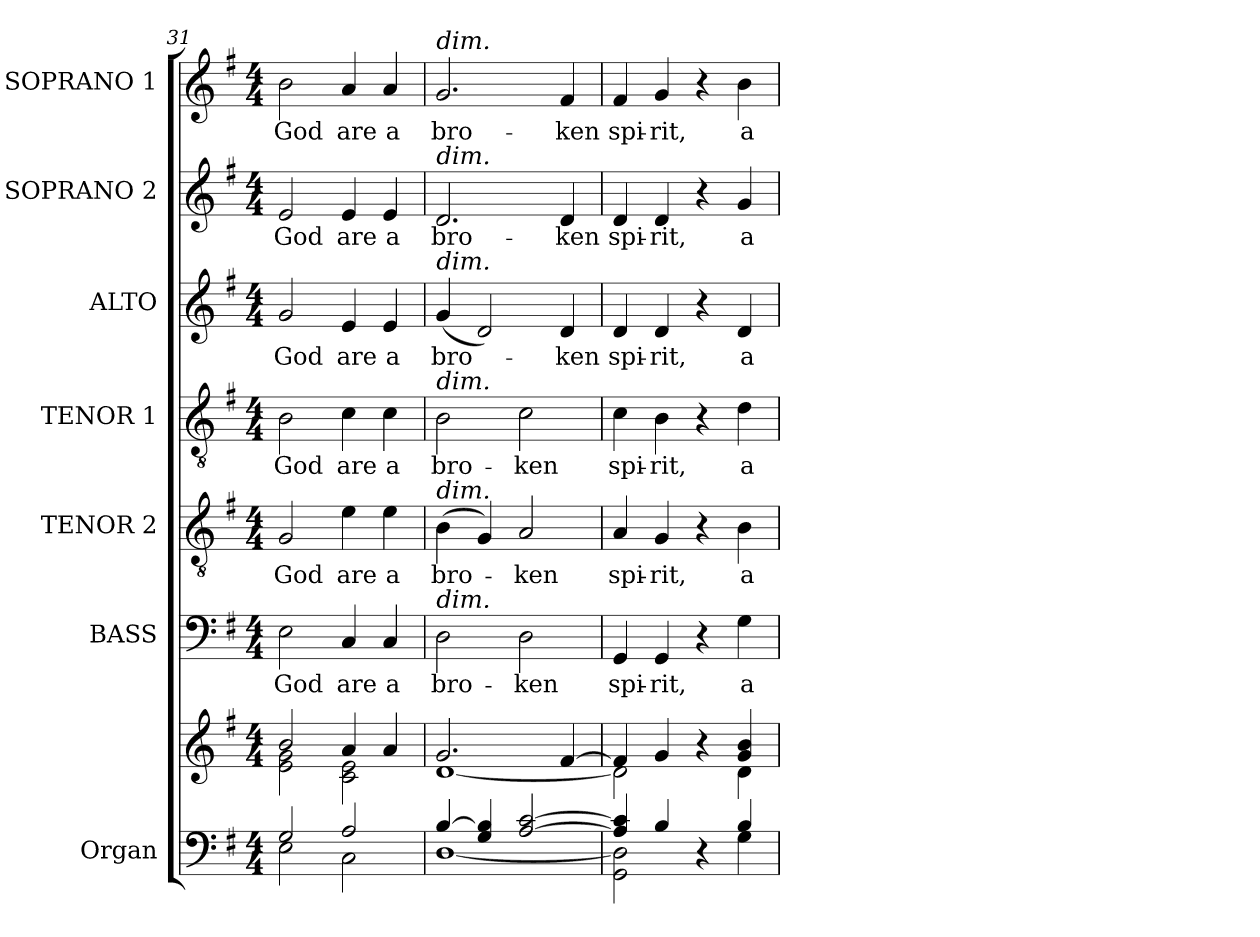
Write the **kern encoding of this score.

**kern	**kern	**kern	**text	**kern	**text	**kern	**text	**kern	**text	**kern	**text	**kern	**text
*part7	*part7	*part6	*part6	*part5	*part5	*part4	*part4	*part3	*part3	*part2	*part2	*part1	*part1
*staff8	*staff7	*staff6	*staff6	*staff5	*staff5	*staff4	*staff4	*staff3	*staff3	*staff2	*staff2	*staff1	*staff1
*I"Organ	*	*I"BASS	*	*I"TENOR 2	*	*I"TENOR 1	*	*I"ALTO	*	*I"SOPRANO 2	*	*I"SOPRANO 1	*
*I'Org.	*	*I'B.	*	*I'T2.	*	*I'T1.	*	*I'A.	*	*I'S2.	*	*I'S1.	*
*clefF4	*clefG2	*clefF4	*	*clefGv2	*	*clefGv2	*	*clefG2	*	*clefG2	*	*clefG2	*
*	*	*	*	*ITrd7c12	*	*ITrd7c12	*	*	*	*	*	*	*
*k[f#]	*k[f#]	*k[f#]	*	*k[f#]	*	*k[f#]	*	*k[f#]	*	*k[f#]	*	*k[f#]	*
*G:	*G:	*G:	*	*G:	*	*G:	*	*G:	*	*G:	*	*G:	*
*M4/4	*M4/4	*M4/4	*	*M4/4	*	*M4/4	*	*M4/4	*	*M4/4	*	*M4/4	*
=31	=31	=31	=31	=31	=31	=31	=31	=31	=31	=31	=31	=31	=31
*^	*^	*	*	*	*	*	*	*	*	*	*	*	*
!	!	!	!	!	!LO:LY:b:color=#000000	!	!	!	!	!	!	!	!	!	!
!	!	!	!	!	!	!	!LO:LY:b:color=#000000	!	!	!	!	!	!	!	!
!	!	!	!	!	!	!	!	!	!LO:LY:b:color=#000000	!	!	!	!	!	!
!	!	!	!	!	!	!	!	!	!	!	!LO:LY:b:color=#000000	!	!	!	!
!	!	!	!	!	!	!	!	!	!	!	!	!	!LO:LY:b:color=#000000	!	!
!	!	!	!	!	!	!	!	!	!	!	!	!	!	!	!LO:LY:b:color=#000000
2Gi/	2Ei\	2bi/	2ei\ 2gi	2Ei\	God	2GGi/	God	2BBi\	God	2gi/	God	2ei/	God	2bi\	God
!	!	!	!	!	!LO:LY:b:color=#000000	!	!	!	!	!	!	!	!	!	!
!	!	!	!	!	!	!	!LO:LY:b:color=#000000	!	!	!	!	!	!	!	!
!	!	!	!	!	!	!	!	!	!LO:LY:b:color=#000000	!	!	!	!	!	!
!	!	!	!	!	!	!	!	!	!	!	!LO:LY:b:color=#000000	!	!	!	!
!	!	!	!	!	!	!	!	!	!	!	!	!	!LO:LY:b:color=#000000	!	!
!	!	!	!	!	!	!	!	!	!	!	!	!	!	!	!LO:LY:b:color=#000000
2Ai/	2Ci\	4ai/	2ci\ 2ei	4Ci/	are	4Ei\	are	4Ci\	are	4ei/	are	4ei/	are	4ai/	are
!	!	!	!	!	!LO:LY:b:color=#000000	!	!	!	!	!	!	!	!	!	!
!	!	!	!	!	!	!	!LO:LY:b:color=#000000	!	!	!	!	!	!	!	!
!	!	!	!	!	!	!	!	!	!LO:LY:b:color=#000000	!	!	!	!	!	!
!	!	!	!	!	!	!	!	!	!	!	!LO:LY:b:color=#000000	!	!	!	!
!	!	!	!	!	!	!	!	!	!	!	!	!	!LO:LY:b:color=#000000	!	!
!	!	!	!	!	!	!	!	!	!	!	!	!	!	!	!LO:LY:b:color=#000000
.	.	4ai/	.	4Ci/	a	4Ei\	a	4Ci\	a	4ei/	a	4ei/	a	4ai/	a
=32	=32	=32	=32	=32	=32	=32	=32	=32	=32	=32	=32	=32	=32	=32	=32
!	!	!	!	!	!LO:LY:b:color=#000000	!	!	!	!	!	!	!	!	!	!
!	!	!	!	!	!	!	!LO:LY:b:color=#000000	!	!	!	!	!	!	!	!
!	!	!	!	!	!	!	!	!	!LO:LY:b:color=#000000	!	!	!	!	!	!
!	!	!	!	!	!	!	!	!	!	!	!LO:LY:b:color=#000000	!	!	!	!
!	!	!	!	!	!	!	!	!	!	!	!	!	!LO:LY:b:color=#000000	!	!
!	!	!	!	!	!	!	!	!	!	!	!	!	!	!LO:TX:a:i:t=dim.	!
!	!	!	!	!	!	!	!	!	!	!	!	!LO:TX:a:i:t=dim.	!	!	!
!	!	!	!	!	!	!	!	!	!	!LO:TX:a:i:t=dim.	!	!	!	!	!
!	!	!	!	!	!	!	!	!LO:TX:a:i:t=dim.	!	!	!	!	!	!	!
!	!	!	!	!	!	!LO:TX:a:i:t=dim.	!	!	!	!	!	!	!	!	!
!	!	!	!	!LO:TX:a:i:t=dim.	!	!	!	!	!	!	!	!	!	!	!
!	!	!	!	!	!	!	!	!	!	!	!	!	!	!	!LO:LY:b:color=#000000
[4Bi/	[1Di	2.gi/	[1di	2Di\	bro-	(4BBi\	bro-	2BBi\	bro-	(4gi/	bro-	2.di/	bro-	2.gi/	bro-
4Gi/ 4Bi]	.	.	.	.	.	4GGi/)	.	.	.	2di/)	.	.	.	.	.
!	!	!	!	!	!LO:LY:b:color=#000000	!	!	!	!	!	!	!	!	!	!
!	!	!	!	!	!	!	!LO:LY:b:color=#000000	!	!	!	!	!	!	!	!
!	!	!	!	!	!	!	!	!	!LO:LY:b:color=#000000	!	!	!	!	!	!
[2Ai/ [2ci	.	.	.	2Di\	-ken	2AAi/	-ken	2Ci\	-ken	.	.	.	.	.	.
!	!	!	!	!	!	!	!	!	!	!	!LO:LY:b:color=#000000	!	!	!	!
!	!	!	!	!	!	!	!	!	!	!	!	!	!LO:LY:b:color=#000000	!	!
!	!	!	!	!	!	!	!	!	!	!	!	!	!	!	!LO:LY:b:color=#000000
.	.	[4f#i/	.	.	.	.	.	.	.	4di/	-ken	4di/	-ken	4f#i/	-ken
=33	=33	=33	=33	=33	=33	=33	=33	=33	=33	=33	=33	=33	=33	=33	=33
!	!	!	!	!	!LO:LY:b:color=#000000	!	!	!	!	!	!	!	!	!	!
!	!	!	!	!	!	!	!LO:LY:b:color=#000000	!	!	!	!	!	!	!	!
!	!	!	!	!	!	!	!	!	!LO:LY:b:color=#000000	!	!	!	!	!	!
!	!	!	!	!	!	!	!	!	!	!	!LO:LY:b:color=#000000	!	!	!	!
!	!	!	!	!	!	!	!	!	!	!	!	!	!LO:LY:b:color=#000000	!	!
!	!	!	!	!	!	!	!	!	!	!	!	!	!	!	!LO:LY:b:color=#000000
4Ai/] 4ci]	2GGi\ 2Di]	4f#i/]	2di\]	4GGi/	spi-	4AAi/	spi-	4Ci\	spi-	4di/	spi-	4di/	spi-	4f#i/	spi-
!	!	!	!	!	!LO:LY:b:color=#000000	!	!	!	!	!	!	!	!	!	!
!	!	!	!	!	!	!	!LO:LY:b:color=#000000	!	!	!	!	!	!	!	!
!	!	!	!	!	!	!	!	!	!LO:LY:b:color=#000000	!	!	!	!	!	!
!	!	!	!	!	!	!	!	!	!	!	!LO:LY:b:color=#000000	!	!	!	!
!	!	!	!	!	!	!	!	!	!	!	!	!	!LO:LY:b:color=#000000	!	!
!	!	!	!	!	!	!	!	!	!	!	!	!	!	!	!LO:LY:b:color=#000000
4Bi/	.	4gi/	.	4GGi/	-rit,	4GGi/	-rit,	4BBi\	-rit,	4di/	-rit,	4di/	-rit,	4gi/	-rit,
4r	4ryy	4r	4ryy	4r	.	4r	.	4r	.	4r	.	4r	.	4r	.
!	!	!	!	!	!LO:LY:b:color=#000000	!	!	!	!	!	!	!	!	!	!
!	!	!	!	!	!	!	!LO:LY:b:color=#000000	!	!	!	!	!	!	!	!
!	!	!	!	!	!	!	!	!	!LO:LY:b:color=#000000	!	!	!	!	!	!
!	!	!	!	!	!	!	!	!	!	!	!LO:LY:b:color=#000000	!	!	!	!
!	!	!	!	!	!	!	!	!	!	!	!	!	!LO:LY:b:color=#000000	!	!
!	!	!	!	!	!	!	!	!	!	!	!	!	!	!	!LO:LY:b:color=#000000
4Bi/	4Gi\	4gi/ 4bi	4di\	4Gi\	a	4BBi\	a	4Di\	a	4di/	a	4gi/	a	4bi\	a
*v	*v	*	*	*	*	*	*	*	*	*	*	*	*	*	*
*	*v	*v	*	*	*	*	*	*	*	*	*	*	*	*
=	=	=	=	=	=	=	=	=	=	=	=	=	=
*-	*-	*-	*-	*-	*-	*-	*-	*-	*-	*-	*-	*-	*-
